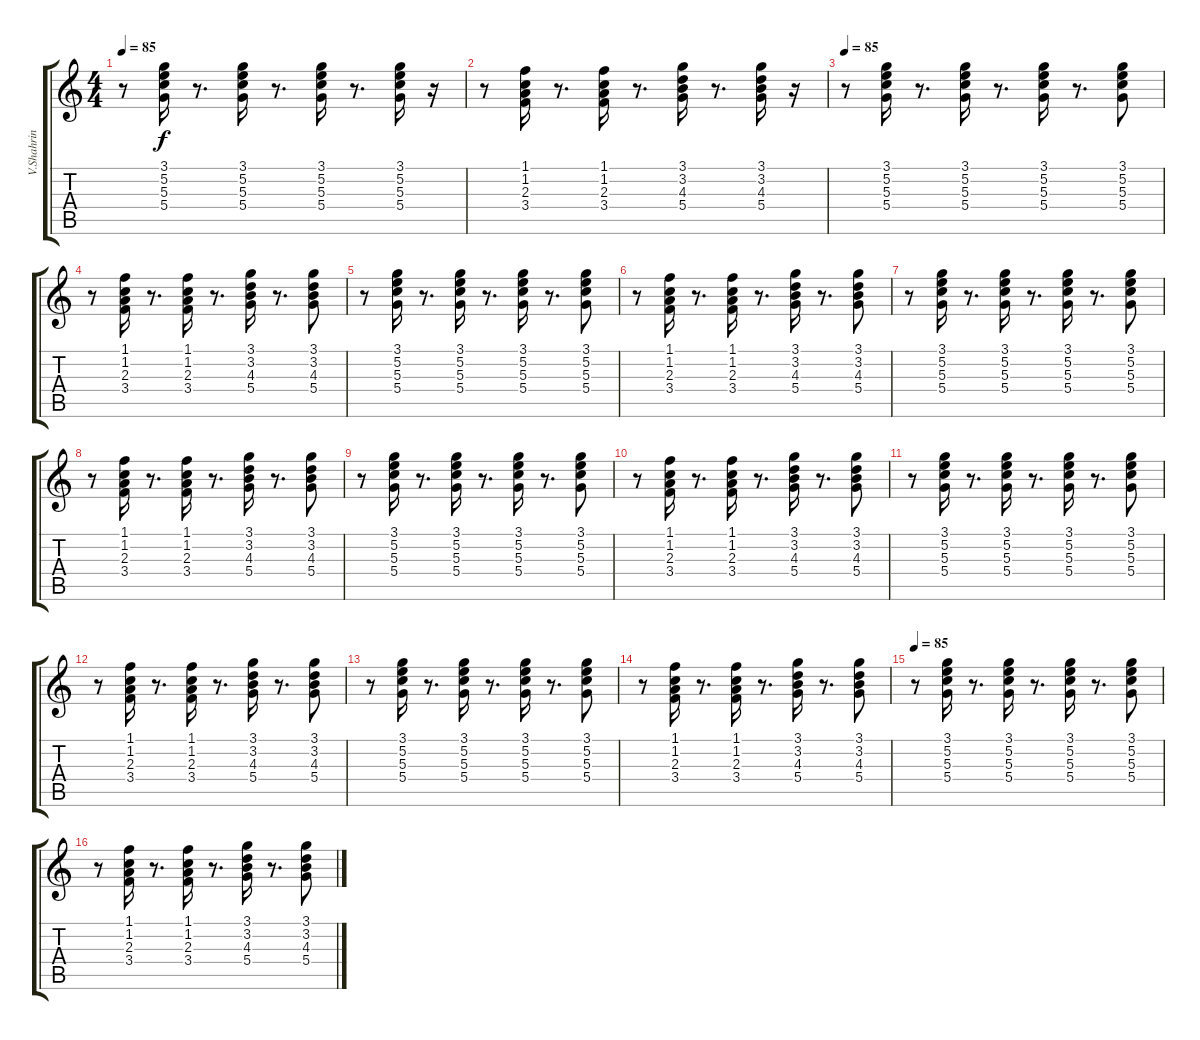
\track ("V.Shahrin    Thema          " "V.Shahrin ") {instrument acousticguitarnylon}
\staff {score tabs}
\tuning (E4 B3 G3 D3 A2 E2) {hide}
\ts (4 4)
\tempo 85
\clef g2
\ks c
r.8{dy f instrument acousticguitarnylon} (3.1 5.2 5.3 5.4).16 r.8{d} (3.1 5.2 5.3 5.4).16 r.8{d} (3.1 5.2 5.3 5.4).16 r.8{d} (3.1 5.2 5.3 5.4).16 r.16 |
r.8 (1.1 1.2 2.3 3.4).16 r.8{d} (1.1 1.2 2.3 3.4).16 r.8{d} (3.1 3.2 4.3 5.4).16 r.8{d} (3.1 3.2 4.3 5.4).16 r.16 |
\tempo 85
r.8 (3.1 5.2 5.3 5.4).16 r.8{d} (3.1 5.2 5.3 5.4).16 r.8{d} (3.1 5.2 5.3 5.4).16 r.8{d} (3.1 5.2 5.3 5.4).8 |
r.8 (1.1 1.2 2.3 3.4).16 r.8{d} (1.1 1.2 2.3 3.4).16 r.8{d} (3.1 3.2 4.3 5.4).16 r.8{d} (3.1 3.2 4.3 5.4).8 |
r.8 (3.1 5.2 5.3 5.4).16 r.8{d} (3.1 5.2 5.3 5.4).16 r.8{d} (3.1 5.2 5.3 5.4).16 r.8{d} (3.1 5.2 5.3 5.4).8 |
r.8 (1.1 1.2 2.3 3.4).16 r.8{d} (1.1 1.2 2.3 3.4).16 r.8{d} (3.1 3.2 4.3 5.4).16 r.8{d} (3.1 3.2 4.3 5.4).8 |
r.8 (3.1 5.2 5.3 5.4).16 r.8{d} (3.1 5.2 5.3 5.4).16 r.8{d} (3.1 5.2 5.3 5.4).16 r.8{d} (3.1 5.2 5.3 5.4).8 |
r.8 (1.1 1.2 2.3 3.4).16 r.8{d} (1.1 1.2 2.3 3.4).16 r.8{d} (3.1 3.2 4.3 5.4).16 r.8{d} (3.1 3.2 4.3 5.4).8 |
r.8 (3.1 5.2 5.3 5.4).16 r.8{d} (3.1 5.2 5.3 5.4).16 r.8{d} (3.1 5.2 5.3 5.4).16 r.8{d} (3.1 5.2 5.3 5.4).8 |
r.8 (1.1 1.2 2.3 3.4).16 r.8{d} (1.1 1.2 2.3 3.4).16 r.8{d} (3.1 3.2 4.3 5.4).16 r.8{d} (3.1 3.2 4.3 5.4).8 |
r.8 (3.1 5.2 5.3 5.4).16 r.8{d} (3.1 5.2 5.3 5.4).16 r.8{d} (3.1 5.2 5.3 5.4).16 r.8{d} (3.1 5.2 5.3 5.4).8 |
r.8 (1.1 1.2 2.3 3.4).16 r.8{d} (1.1 1.2 2.3 3.4).16 r.8{d} (3.1 3.2 4.3 5.4).16 r.8{d} (3.1 3.2 4.3 5.4).8 |
r.8 (3.1 5.2 5.3 5.4).16 r.8{d} (3.1 5.2 5.3 5.4).16 r.8{d} (3.1 5.2 5.3 5.4).16 r.8{d} (3.1 5.2 5.3 5.4).8 |
r.8 (1.1 1.2 2.3 3.4).16 r.8{d} (1.1 1.2 2.3 3.4).16 r.8{d} (3.1 3.2 4.3 5.4).16 r.8{d} (3.1 3.2 4.3 5.4).8 |
\tempo 85
r.8 (3.1 5.2 5.3 5.4).16 r.8{d} (3.1 5.2 5.3 5.4).16 r.8{d} (3.1 5.2 5.3 5.4).16 r.8{d} (3.1 5.2 5.3 5.4).8 |
r.8 (1.1 1.2 2.3 3.4).16 r.8{d} (1.1 1.2 2.3 3.4).16 r.8{d} (3.1 3.2 4.3 5.4).16 r.8{d} (3.1 3.2 4.3 5.4).8
